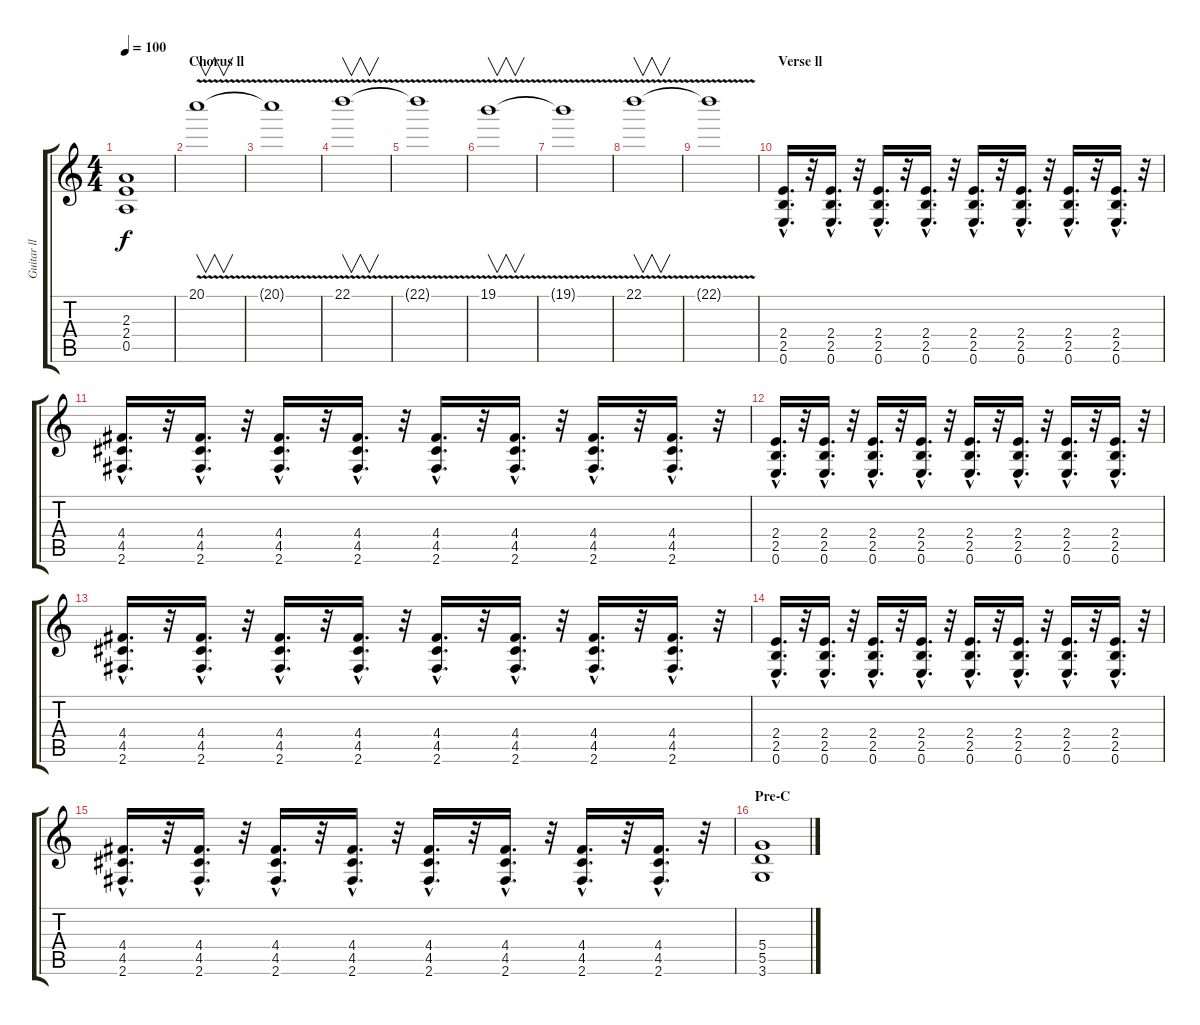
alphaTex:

\track ("Guitar ll" "Guitar ll") {instrument overdrivenguitar}
\staff {score tabs}
\tuning (E4 B3 G3 D3 A2 E2) {hide}
\ts (4 4)
\tempo 100
\clef g2
\ks c
(2.3 2.4 0.5).1{dy f} |
\section ("" "Chorus ll")
20.1{v}.1{v} |
20.1{t}.1 |
22.1{v}.1{v} |
22.1{t}.1 |
19.1{v}.1{v} |
19.1{t}.1 |
22.1{v}.1{v} |
22.1{t}.1 |
\section ("" "Verse ll")
(2.4{hac} 2.5{hac} 0.6{hac}).16{d} r.32 (2.4{hac} 2.5{hac} 0.6{hac}).16{d} r.32 (2.4{hac} 2.5{hac} 0.6{hac}).16{d} r.32 (2.4{hac} 2.5{hac} 0.6{hac}).16{d} r.32 (2.4{hac} 2.5{hac} 0.6{hac}).16{d} r.32 (2.4{hac} 2.5{hac} 0.6{hac}).16{d} r.32 (2.4{hac} 2.5{hac} 0.6{hac}).16{d} r.32 (2.4{hac} 2.5{hac} 0.6{hac}).16{d} r.32 |
(4.4{hac} 4.5{hac} 2.6{hac}).16{d} r.32 (4.4{hac} 4.5{hac} 2.6{hac}).16{d} r.32 (4.4{hac} 4.5{hac} 2.6{hac}).16{d} r.32 (4.4{hac} 4.5{hac} 2.6{hac}).16{d} r.32 (4.4{hac} 4.5{hac} 2.6{hac}).16{d} r.32 (4.4{hac} 4.5{hac} 2.6{hac}).16{d} r.32 (4.4{hac} 4.5{hac} 2.6{hac}).16{d} r.32 (4.4{hac} 4.5{hac} 2.6{hac}).16{d} r.32 |
(2.4{hac} 2.5{hac} 0.6{hac}).16{d} r.32 (2.4{hac} 2.5{hac} 0.6{hac}).16{d} r.32 (2.4{hac} 2.5{hac} 0.6{hac}).16{d} r.32 (2.4{hac} 2.5{hac} 0.6{hac}).16{d} r.32 (2.4{hac} 2.5{hac} 0.6{hac}).16{d} r.32 (2.4{hac} 2.5{hac} 0.6{hac}).16{d} r.32 (2.4{hac} 2.5{hac} 0.6{hac}).16{d} r.32 (2.4{hac} 2.5{hac} 0.6{hac}).16{d} r.32 |
(4.4{hac} 4.5{hac} 2.6{hac}).16{d} r.32 (4.4{hac} 4.5{hac} 2.6{hac}).16{d} r.32 (4.4{hac} 4.5{hac} 2.6{hac}).16{d} r.32 (4.4{hac} 4.5{hac} 2.6{hac}).16{d} r.32 (4.4{hac} 4.5{hac} 2.6{hac}).16{d} r.32 (4.4{hac} 4.5{hac} 2.6{hac}).16{d} r.32 (4.4{hac} 4.5{hac} 2.6{hac}).16{d} r.32 (4.4{hac} 4.5{hac} 2.6{hac}).16{d} r.32 |
(2.4{hac} 2.5{hac} 0.6{hac}).16{d} r.32 (2.4{hac} 2.5{hac} 0.6{hac}).16{d} r.32 (2.4{hac} 2.5{hac} 0.6{hac}).16{d} r.32 (2.4{hac} 2.5{hac} 0.6{hac}).16{d} r.32 (2.4{hac} 2.5{hac} 0.6{hac}).16{d} r.32 (2.4{hac} 2.5{hac} 0.6{hac}).16{d} r.32 (2.4{hac} 2.5{hac} 0.6{hac}).16{d} r.32 (2.4{hac} 2.5{hac} 0.6{hac}).16{d} r.32 |
(4.4{hac} 4.5{hac} 2.6{hac}).16{d} r.32 (4.4{hac} 4.5{hac} 2.6{hac}).16{d} r.32 (4.4{hac} 4.5{hac} 2.6{hac}).16{d} r.32 (4.4{hac} 4.5{hac} 2.6{hac}).16{d} r.32 (4.4{hac} 4.5{hac} 2.6{hac}).16{d} r.32 (4.4{hac} 4.5{hac} 2.6{hac}).16{d} r.32 (4.4{hac} 4.5{hac} 2.6{hac}).16{d} r.32 (4.4{hac} 4.5{hac} 2.6{hac}).16{d} r.32 |
\section ("" "Pre-C")
(5.4 5.5 3.6).1
